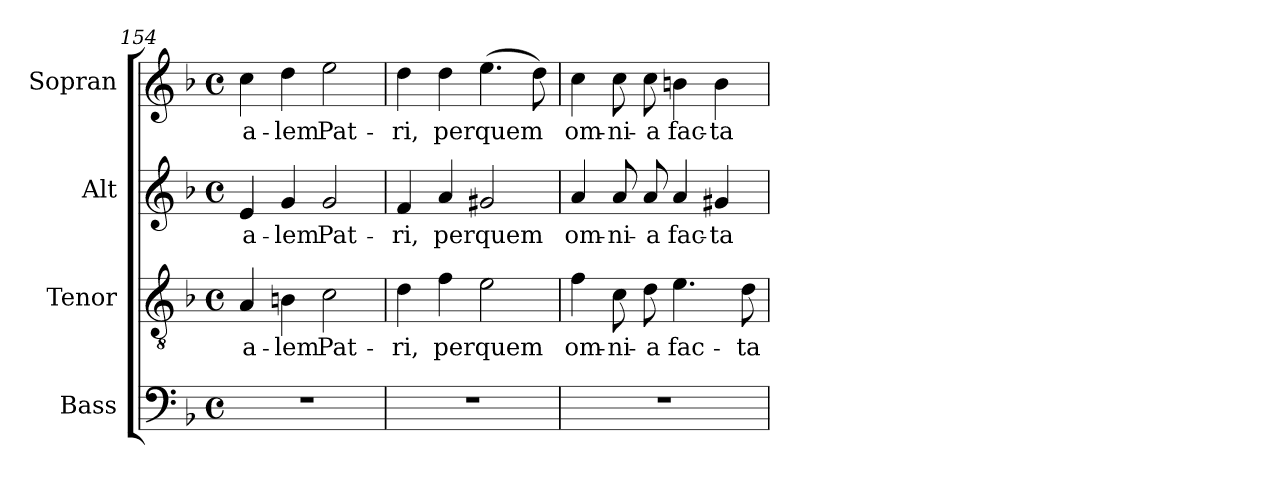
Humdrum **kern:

**kern	**kern	**text	**kern	**text	**kern	**text
*part4	*part3	*part3	*part2	*part2	*part1	*part1
*staff4	*staff3	*staff3	*staff2	*staff2	*staff1	*staff1
*I"Bass	*I"Tenor	*	*I"Alt	*	*I"Sopran	*
*I'B.	*I'T.	*	*I'A.	*	*I'S.	*
!!LO:LB:g=z
*clefF4	*clefGv2	*	*clefG2	*	*clefG2	*
*k[b-]	*k[b-]	*	*k[b-]	*	*k[b-]	*
*F:	*F:	*	*F:	*	*F:	*
*M4/4	*M4/4	*	*M4/4	*	*M4/4	*
*met(c)	*met(c)	*	*met(c)	*	*met(c)	*
=154	=154	=154	=154	=154	=154	=154
!	!	!LO:LY:b	!	!LO:LY:b	!	!LO:LY:b
1r	4A/	-a-	4e/	-a-	4cc\	-a-
!	!	!LO:LY:b	!	!LO:LY:b	!	!LO:LY:b
.	4Bn\	-lem	4g/	-lem	4dd\	-lem
!	!	!LO:LY:b	!	!LO:LY:b	!	!LO:LY:b
.	2c\	Pat-	2g/	Pat-	2ee\	Pat-
=155	=155	=155	=155	=155	=155	=155
!	!	!LO:LY:b	!	!LO:LY:b	!	!LO:LY:b
1r	4d\	-ri,	4f/	-ri,	4dd\	-ri,
!	!	!LO:LY:b	!	!LO:LY:b	!	!LO:LY:b
.	4f\	per	4a/	per	4dd\	per
!	!	!LO:LY:b	!	!LO:LY:b	!	!LO:LY:b
.	2e\	quem	2g#X/	quem	(>4.ee\	quem
.	.	.	.	.	8dd\)	.
=156	=156	=156	=156	=156	=156	=156
!	!	!LO:LY:b	!	!LO:LY:b	!	!LO:LY:b
1r	4f\	om-	4a/	om-	4cc\	om-
!	!	!LO:LY:b	!	!LO:LY:b	!	!LO:LY:b
.	8c\	-ni-	8a/	-ni-	8cc\	-ni-
!	!	!LO:LY:b	!	!LO:LY:b	!	!LO:LY:b
.	8d\	-a	8a/	-a	8cc\	-a
!	!	!LO:LY:b	!	!LO:LY:b	!	!LO:LY:b
.	4.e\	fac-	4a/	fac-	4bn\	fac-
!	!	!	!	!LO:LY:b	!	!LO:LY:b
.	.	.	4g#X/	-ta	4b\	-ta
!	!	!LO:LY:b	!	!	!	!
.	8d\	-ta	.	.	.	.
=	=	=	=	=	=	=
*-	*-	*-	*-	*-	*-	*-
